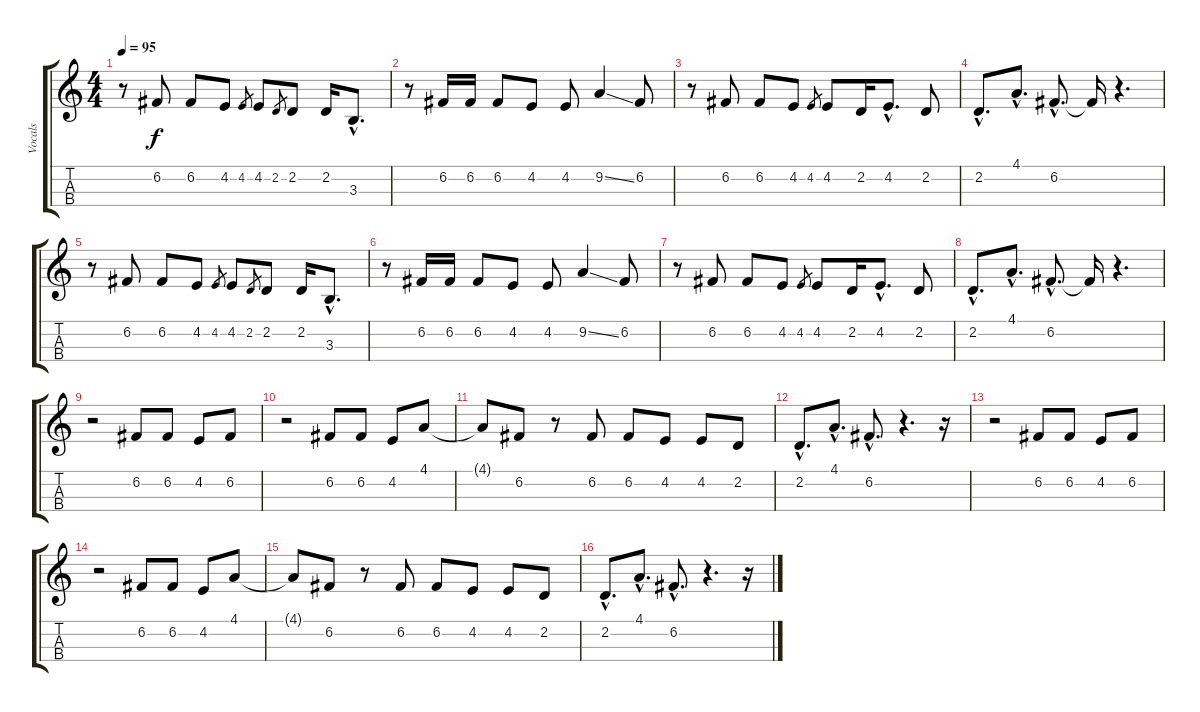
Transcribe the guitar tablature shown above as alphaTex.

\track ("Vocals" "Vocals") {instrument lead2sawtooth}
\staff {score tabs}
\tuning (F4 C4 Ab3 Eb3) {hide}
\ts (4 4)
\tempo 95
\clef g2
\ks c
r.8{dy f} 6.2.8 6.2.8 4.2.8 4.2.8{gr} 4.2.8 2.2.8{gr} 2.2.8 2.2.16 3.3{hac}.8{d} |
r.8 6.2.16 6.2.16 6.2.8 4.2.8 4.2.8 9.2{ss}.4 6.2.8 |
r.8 6.2.8 6.2.8 4.2.8 4.2.8{gr} 4.2.8 2.2.16 4.2{hac}.8{d} 2.2.8 |
2.2{hac}.8{d} 4.1{hac}.8{d} 6.2{hac}.8{d} 6.2{t}.16 r.4{d} |
r.8 6.2.8 6.2.8 4.2.8 4.2.8{gr} 4.2.8 2.2.8{gr} 2.2.8 2.2.16 3.3{hac}.8{d} |
r.8 6.2.16 6.2.16 6.2.8 4.2.8 4.2.8 9.2{ss}.4 6.2.8 |
r.8 6.2.8 6.2.8 4.2.8 4.2.8{gr} 4.2.8 2.2.16 4.2{hac}.8{d} 2.2.8 |
2.2{hac}.8{d} 4.1{hac}.8{d} 6.2{hac}.8{d} 6.2{t}.16 r.4{d} |
r.2 6.2.8 6.2.8 4.2.8 6.2.8 |
r.2 6.2.8 6.2.8 4.2.8 4.1.8 |
4.1{t}.8 6.2.8 r.8 6.2.8 6.2.8 4.2.8 4.2.8 2.2.8 |
2.2{hac}.8{d} 4.1{hac}.8{d} 6.2{hac}.8{d} r.4{d} r.16 |
r.2 6.2.8 6.2.8 4.2.8 6.2.8 |
r.2 6.2.8 6.2.8 4.2.8 4.1.8 |
4.1{t}.8 6.2.8 r.8 6.2.8 6.2.8 4.2.8 4.2.8 2.2.8 |
2.2{hac}.8{d} 4.1{hac}.8{d} 6.2{hac}.8{d} r.4{d} r.16
